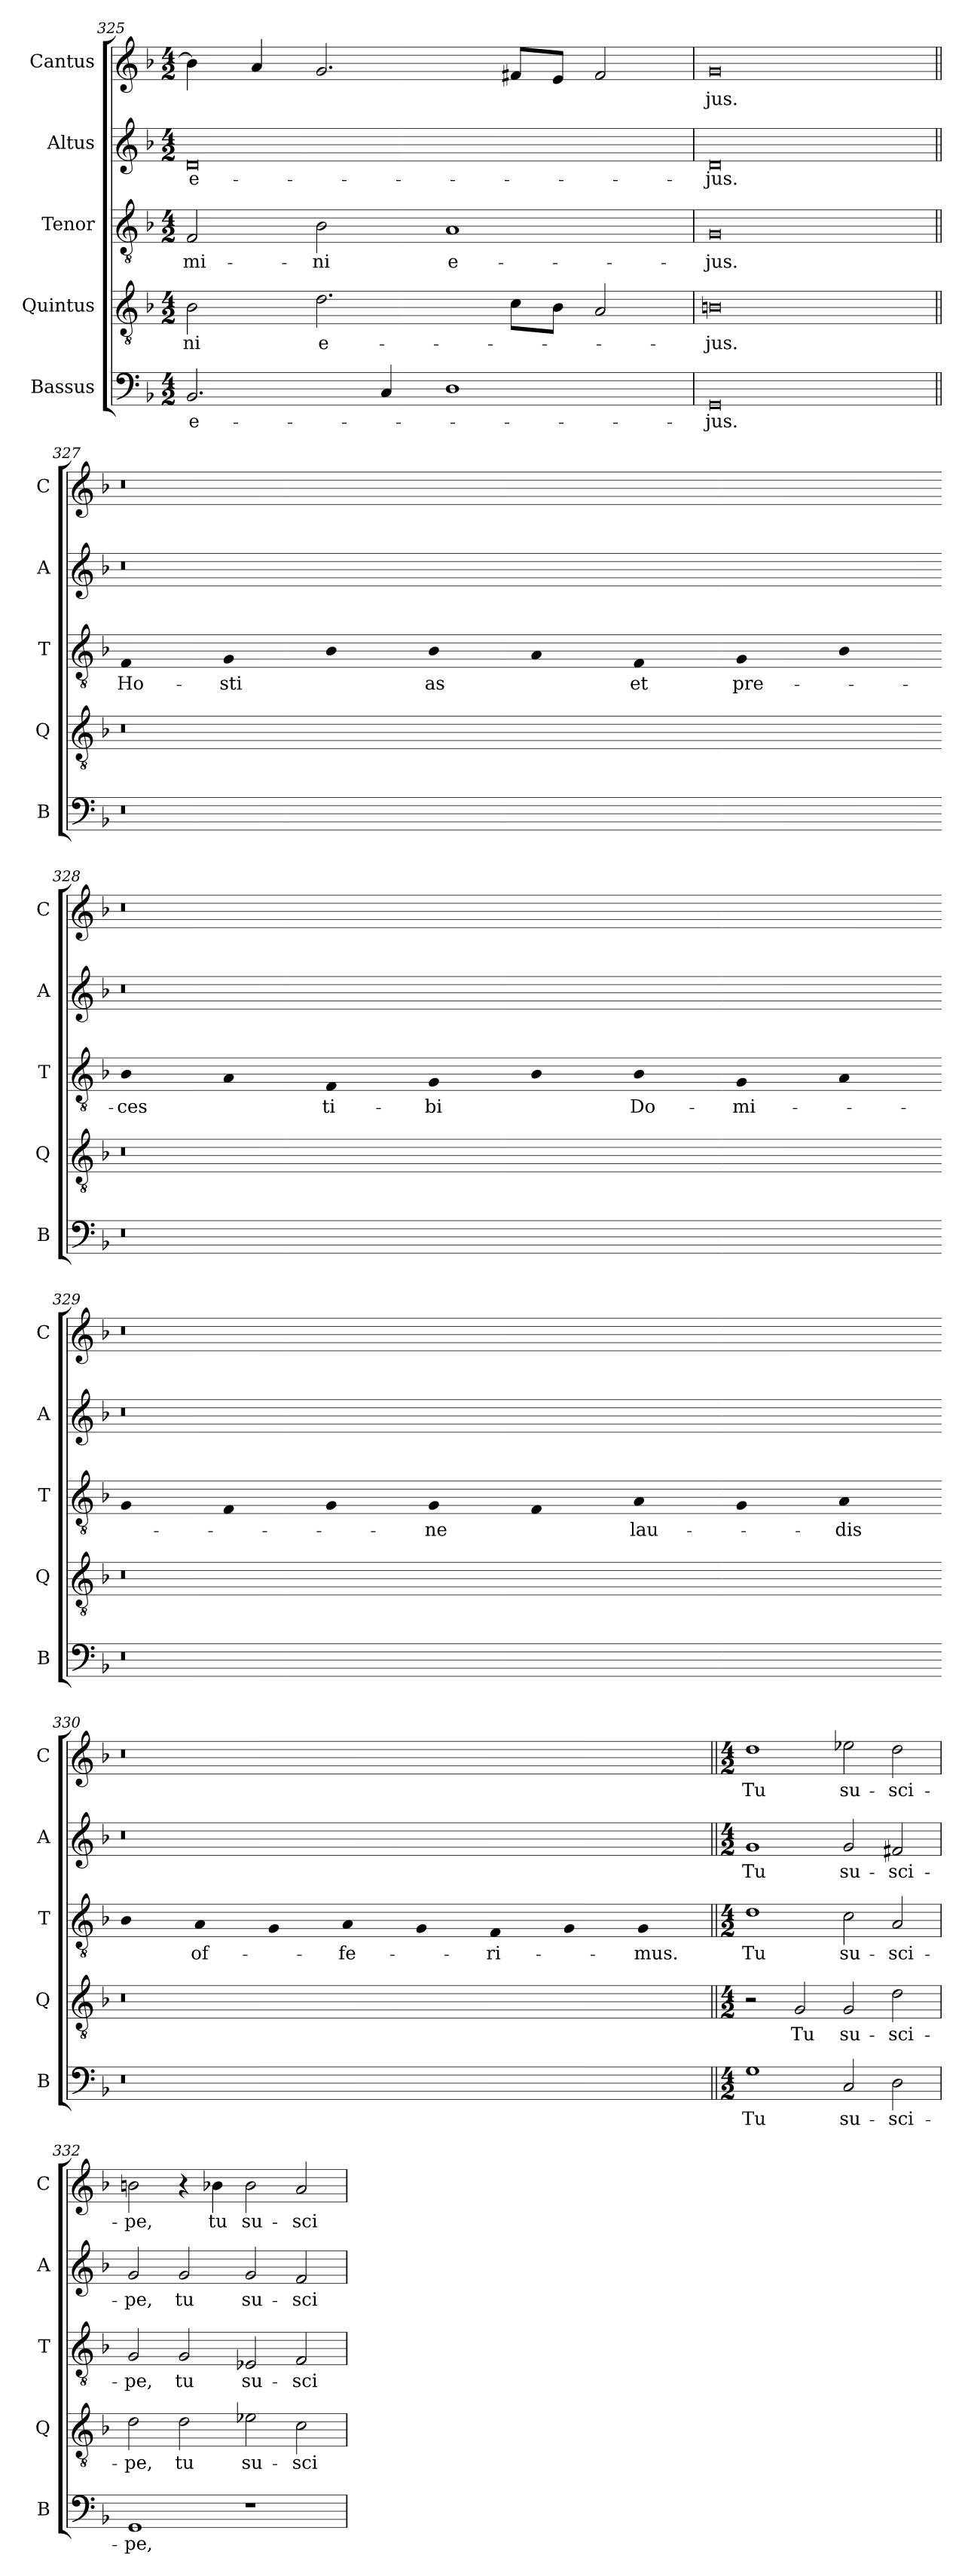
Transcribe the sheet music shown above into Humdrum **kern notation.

**kern	**text	**kern	**text	**kern	**text	**kern	**text	**kern	**text
*part5	*part5	*part4	*part4	*part3	*part3	*part2	*part2	*part1	*part1
*staff5	*staff5	*staff4	*staff4	*staff3	*staff3	*staff2	*staff2	*staff1	*staff1
*I"Bassus	*	*I"Quintus	*	*I"Tenor	*	*I"Altus	*	*I"Cantus	*
*I'B	*	*I'Q	*	*I'T	*	*I'A	*	*I'C	*
*clefF4	*	*clefGv2	*	*clefGv2	*	*clefG2	*	*clefG2	*
*k[b-]	*	*k[b-]	*	*k[b-]	*	*k[b-]	*	*k[b-]	*
*F:	*	*F:	*	*F:	*	*F:	*	*F:	*
*M4/2	*	*M4/2	*	*M4/2	*	*M4/2	*	*M4/2	*
=325	=325	=325	=325	=325	=325	=325	=325	=325	=325
!	!LO:LY:b	!	!	!	!	!	!	!	!
!	!	!	!LO:LY:b	!	!	!	!	!	!
!	!	!	!	!	!LO:LY:b	!	!	!	!
!	!	!	!	!	!	!	!LO:LY:b	!	!
2.BB-/	e-	2B-\	-ni	2F/	-mi-	0d	e-	4b-\]	.
.	.	.	.	.	.	.	.	4a/	.
!	!	!	!LO:LY:b	!	!	!	!	!	!
!	!	!	!	!	!LO:LY:b	!	!	!	!
.	.	2.d\	e-	2B-\	-ni	.	.	2.g/	.
4C/	.	.	.	.	.	.	.	.	.
!	!	!	!	!	!LO:LY:b	!	!	!	!
1D	.	.	.	1A	e-	.	.	.	.
.	.	8c\L	.	.	.	.	.	8f#X/L	.
.	.	8B-\J	.	.	.	.	.	8e/J	.
.	.	2A/	.	.	.	.	.	2f#/	.
=326	=326	=326	=326	=326	=326	=326	=326	=326	=326
!	!LO:LY:b	!	!	!	!	!	!	!	!
!	!	!	!LO:LY:b	!	!	!	!	!	!
!	!	!	!	!	!LO:LY:b	!	!	!	!
!	!	!	!	!	!	!	!LO:LY:b	!	!
!	!	!	!	!	!	!	!	!	!LO:LY:b
0GG	-jus.	0Bn	-jus.	0G	-jus.	0d	-jus.	0g	-jus.
!!LO:LB:g=z
=327||	=327||	=327||	=327||	=327||	=327||	=327||	=327||	=327||	=327||
!	!	!	!	!LO:N:head=solid	!	!	!	!	!
!	!	!	!	!	!LO:LY:b	!	!	!	!
0r	.	0r	.	1F	Ho-	0r	.	0r	.
!	!	!	!	!LO:N:head=solid	!	!	!	!	!
!	!	!	!	!	!LO:LY:b	!	!	!	!
.	.	.	.	1G	-sti	.	.	.	.
!	!	!	!	!LO:N:head=solid	!	!	!	!	!
00.ryy	.	00.ryy	.	1B-	.	00.ryy	.	00.ryy	.
!	!	!	!	!LO:N:head=solid	!	!	!	!	!
!	!	!	!	!	!LO:LY:b	!	!	!	!
.	.	.	.	1B-	as	.	.	.	.
!	!	!	!	!LO:N:head=solid	!	!	!	!	!
.	.	.	.	1A	.	.	.	.	.
!	!	!	!	!LO:N:head=solid	!	!	!	!	!
!	!	!	!	!	!LO:LY:b	!	!	!	!
.	.	.	.	1F	et	.	.	.	.
!	!	!	!	!LO:N:head=solid	!	!	!	!	!
!	!	!	!	!	!LO:LY:b	!	!	!	!
.	.	.	.	1G	pre-	.	.	.	.
!	!	!	!	!LO:N:head=solid	!	!	!	!	!
.	.	.	.	1B-	.	.	.	.	.
=328-	=328-	=328-	=328-	=328-	=328-	=328-	=328-	=328-	=328-
!	!	!	!	!LO:N:head=solid	!	!	!	!	!
!	!	!	!	!	!LO:LY:b	!	!	!	!
0r	.	0r	.	1B-	-ces	0r	.	0r	.
!	!	!	!	!LO:N:head=solid	!	!	!	!	!
.	.	.	.	1A	.	.	.	.	.
!	!	!	!	!LO:N:head=solid	!	!	!	!	!
!	!	!	!	!	!LO:LY:b	!	!	!	!
00.ryy	.	00.ryy	.	1F	ti-	00.ryy	.	00.ryy	.
!	!	!	!	!LO:N:head=solid	!	!	!	!	!
!	!	!	!	!	!LO:LY:b	!	!	!	!
.	.	.	.	1G	-bi	.	.	.	.
!	!	!	!	!LO:N:head=solid	!	!	!	!	!
.	.	.	.	1B-	.	.	.	.	.
!	!	!	!	!LO:N:head=solid	!	!	!	!	!
!	!	!	!	!	!LO:LY:b	!	!	!	!
.	.	.	.	1B-	Do-	.	.	.	.
!	!	!	!	!LO:N:head=solid	!	!	!	!	!
!	!	!	!	!	!LO:LY:b	!	!	!	!
.	.	.	.	1G	-mi-	.	.	.	.
!	!	!	!	!LO:N:head=solid	!	!	!	!	!
.	.	.	.	1A	.	.	.	.	.
=329-	=329-	=329-	=329-	=329-	=329-	=329-	=329-	=329-	=329-
!	!	!	!	!LO:N:head=solid	!	!	!	!	!
0r	.	0r	.	1G	.	0r	.	0r	.
!	!	!	!	!LO:N:head=solid	!	!	!	!	!
.	.	.	.	1F	.	.	.	.	.
!	!	!	!	!LO:N:head=solid	!	!	!	!	!
00.ryy	.	00.ryy	.	1G	.	00.ryy	.	00.ryy	.
!	!	!	!	!LO:N:head=solid	!	!	!	!	!
!	!	!	!	!	!LO:LY:b	!	!	!	!
.	.	.	.	1G	-ne	.	.	.	.
!	!	!	!	!LO:N:head=solid	!	!	!	!	!
.	.	.	.	1F	.	.	.	.	.
!	!	!	!	!LO:N:head=solid	!	!	!	!	!
!	!	!	!	!	!LO:LY:b	!	!	!	!
.	.	.	.	1A	lau-	.	.	.	.
!	!	!	!	!LO:N:head=solid	!	!	!	!	!
.	.	.	.	1G	.	.	.	.	.
!	!	!	!	!LO:N:head=solid	!	!	!	!	!
!	!	!	!	!	!LO:LY:b	!	!	!	!
.	.	.	.	1A	-dis	.	.	.	.
=330-	=330-	=330-	=330-	=330-	=330-	=330-	=330-	=330-	=330-
!	!	!	!	!LO:N:head=solid	!	!	!	!	!
0r	.	0r	.	1B-	.	0r	.	0r	.
!	!	!	!	!LO:N:head=solid	!	!	!	!	!
!	!	!	!	!	!LO:LY:b	!	!	!	!
.	.	.	.	1A	of-	.	.	.	.
!	!	!	!	!LO:N:head=solid	!	!	!	!	!
00.ryy	.	00.ryy	.	1G	.	00.ryy	.	00.ryy	.
!	!	!	!	!LO:N:head=solid	!	!	!	!	!
!	!	!	!	!	!LO:LY:b	!	!	!	!
.	.	.	.	1A	-fe-	.	.	.	.
!	!	!	!	!LO:N:head=solid	!	!	!	!	!
.	.	.	.	1G	.	.	.	.	.
!	!	!	!	!LO:N:head=solid	!	!	!	!	!
!	!	!	!	!	!LO:LY:b	!	!	!	!
.	.	.	.	1F	-ri-	.	.	.	.
!	!	!	!	!LO:N:head=solid	!	!	!	!	!
.	.	.	.	1G	.	.	.	.	.
!	!	!	!	!LO:N:head=solid	!	!	!	!	!
!	!	!	!	!	!LO:LY:b	!	!	!	!
.	.	.	.	1G	-mus.	.	.	.	.
!!LO:LB:g=z
=331||	=331||	=331||	=331||	=331||	=331||	=331||	=331||	=331||	=331||
*M4/2	*	*M4/2	*	*M4/2	*	*M4/2	*	*M4/2	*
!	!LO:LY:b	!	!	!	!	!	!	!	!
!	!	!	!	!	!LO:LY:b	!	!	!	!
!	!	!	!	!	!	!	!LO:LY:b	!	!
!	!	!	!	!	!	!	!	!	!LO:LY:b
1G	Tu	2r	.	1d	Tu	1g	Tu	1dd	Tu
!	!	!	!LO:LY:b	!	!	!	!	!	!
.	.	2G/	Tu	.	.	.	.	.	.
!	!LO:LY:b	!	!	!	!	!	!	!	!
!	!	!	!LO:LY:b	!	!	!	!	!	!
!	!	!	!	!	!LO:LY:b	!	!	!	!
!	!	!	!	!	!	!	!LO:LY:b	!	!
!	!	!	!	!	!	!	!	!	!LO:LY:b
2C/	su-	2G/	su-	2c\	su-	2g/	su-	2ee-X\	su-
!	!LO:LY:b	!	!	!	!	!	!	!	!
!	!	!	!LO:LY:b	!	!	!	!	!	!
!	!	!	!	!	!LO:LY:b	!	!	!	!
!	!	!	!	!	!	!	!LO:LY:b	!	!
!	!	!	!	!	!	!	!	!	!LO:LY:b
2D\	-sci-	2d\	-sci-	2A/	-sci-	2f#X/	-sci-	2dd\	-sci-
=332	=332	=332	=332	=332	=332	=332	=332	=332	=332
!	!LO:LY:b	!	!	!	!	!	!	!	!
!	!	!	!LO:LY:b	!	!	!	!	!	!
!	!	!	!	!	!LO:LY:b	!	!	!	!
!	!	!	!	!	!	!	!LO:LY:b	!	!
!	!	!	!	!	!	!	!	!	!LO:LY:b
1GG	-pe,	2d\	-pe,	2G/	-pe,	2g/	-pe,	2bn\	-pe,
!	!	!	!LO:LY:b	!	!	!	!	!	!
!	!	!	!	!	!LO:LY:b	!	!	!	!
!	!	!	!	!	!	!	!LO:LY:b	!	!
.	.	2d\	tu	2G/	tu	2g/	tu	4r	.
!	!	!	!	!	!	!	!	!	!LO:LY:b
.	.	.	.	.	.	.	.	4b-X\	tu
!	!	!	!LO:LY:b	!	!	!	!	!	!
!	!	!	!	!	!LO:LY:b	!	!	!	!
!	!	!	!	!	!	!	!LO:LY:b	!	!
!	!	!	!	!	!	!	!	!	!LO:LY:b
1r	.	2e-X\	su-	2E-X/	su-	2g/	su-	2b-\	su-
!	!	!	!LO:LY:b	!	!	!	!	!	!
!	!	!	!	!	!LO:LY:b	!	!	!	!
!	!	!	!	!	!	!	!LO:LY:b	!	!
!	!	!	!	!	!	!	!	!	!LO:LY:b
.	.	2c\	-sci-	2F/	-sci-	2f/	-sci-	2a/	-sci-
=	=	=	=	=	=	=	=	=	=
*-	*-	*-	*-	*-	*-	*-	*-	*-	*-
